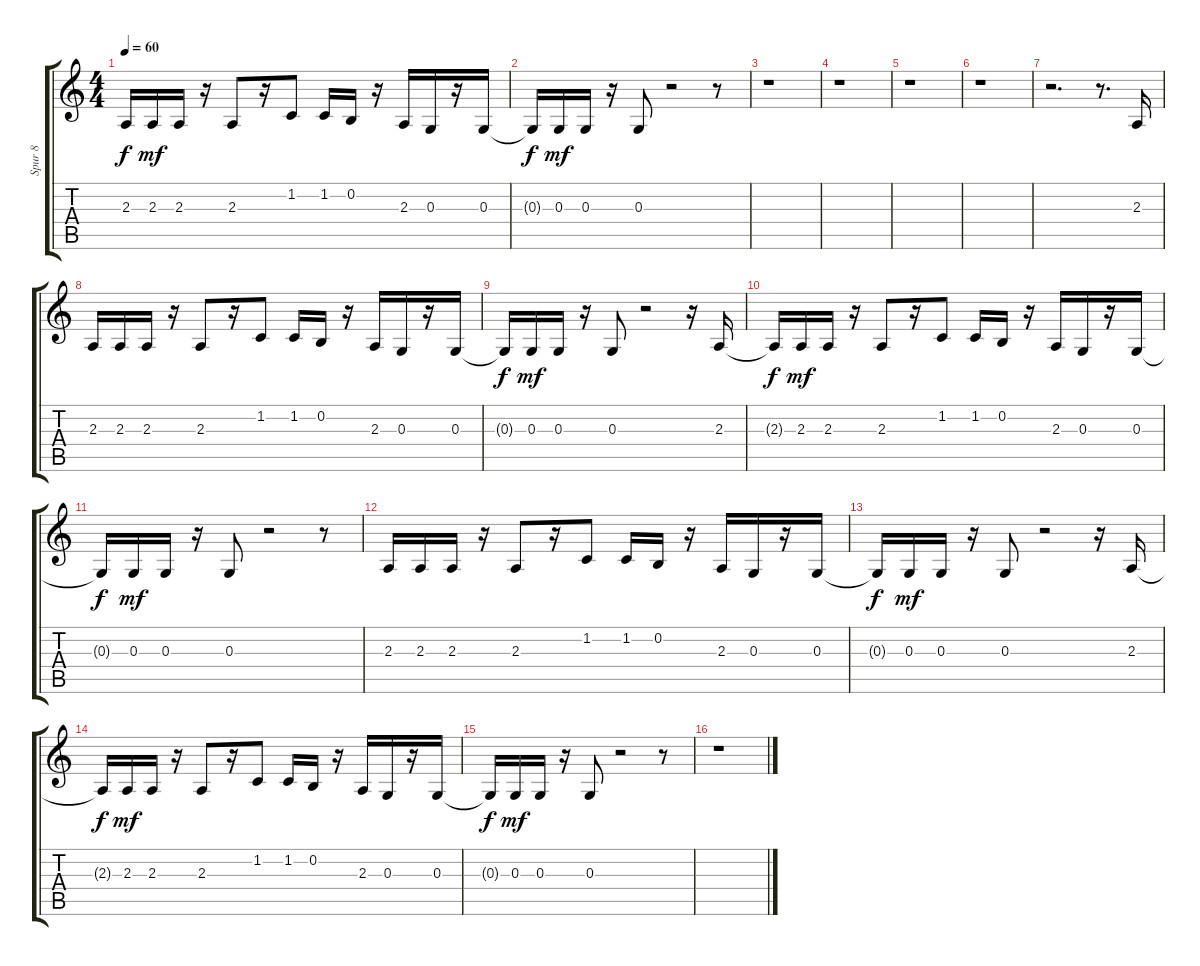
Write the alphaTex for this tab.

\track ("Spur 8" "Spur 8") {instrument acousticgrandpiano}
\staff {score tabs}
\tuning (E4 B3 G3 D3 A2 E2) {hide}
\ts (4 4)
\tempo 60
\clef g2
\ks c
2.3{t}.16{dy f} 2.3.16{dy mf} 2.3.16 r.16 2.3.8 r.16 1.2.8 1.2.16 0.2.16 r.16 2.3.16 0.3.16 r.16 0.3.16 |
0.3{t}.16{dy f} 0.3.16{dy mf} 0.3.16 r.16 0.3.8 r.2 r.8 |
r.1 |
r.1 |
r.1 |
r.1 |
r.2{d} r.8{d} 2.3.16 |
2.3.16 2.3.16 2.3.16 r.16 2.3.8 r.16 1.2.8 1.2.16 0.2.16 r.16 2.3.16 0.3.16 r.16 0.3.16 |
0.3{t}.16{dy f} 0.3.16{dy mf} 0.3.16 r.16 0.3.8 r.2 r.16 2.3.16 |
2.3{t}.16{dy f} 2.3.16{dy mf} 2.3.16 r.16 2.3.8 r.16 1.2.8 1.2.16 0.2.16 r.16 2.3.16 0.3.16 r.16 0.3.16 |
0.3{t}.16{dy f} 0.3.16{dy mf} 0.3.16 r.16 0.3.8 r.2 r.8 |
2.3.16 2.3.16 2.3.16 r.16 2.3.8 r.16 1.2.8 1.2.16 0.2.16 r.16 2.3.16 0.3.16 r.16 0.3.16 |
0.3{t}.16{dy f} 0.3.16{dy mf} 0.3.16 r.16 0.3.8 r.2 r.16 2.3.16 |
2.3{t}.16{dy f} 2.3.16{dy mf} 2.3.16 r.16 2.3.8 r.16 1.2.8 1.2.16 0.2.16 r.16 2.3.16 0.3.16 r.16 0.3.16 |
0.3{t}.16{dy f} 0.3.16{dy mf} 0.3.16 r.16 0.3.8 r.2 r.8 |
r.1
